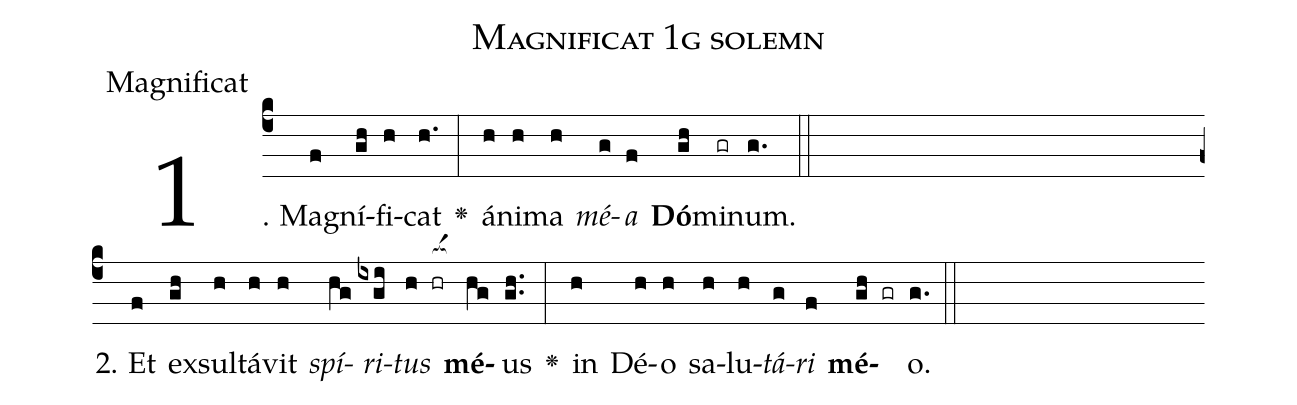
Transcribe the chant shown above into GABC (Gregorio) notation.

name: Magnificat 1g solemn;
office-part: Magnificat;
def-m1:\pagebreak[2];
%%
(c4)1. M{a}(f)gní(gh)fi(h)cat(h.) <v>\greheightstar</v>(:) á(h)ni(h)ma(h) <i>mé</i>(g)<i>a</i>(f) <b>Dó</b>(gh)mi(gr)num.(g.) (::Z[em1])
2. Et(f) ex(gh)sul(h)tá(h)vit(h) <i>spí</i>(hg)<i>ri</i>(ixgi)<i>tus</i>(h hr[ev: ][ocba:1{]) <b>mé</b>(hg[ocba:0}])us(gh..) <v>\greheightstar</v>(:) in(h) Dé(h)o(h) sa(h)lu(h)<i>tá</i>(g)<i>ri</i>(f) <b>mé</b>(gh gr)o.(g.) (::)

%E(h) u(h) o(g) u(f) a(gh) e.(g.) (::)
